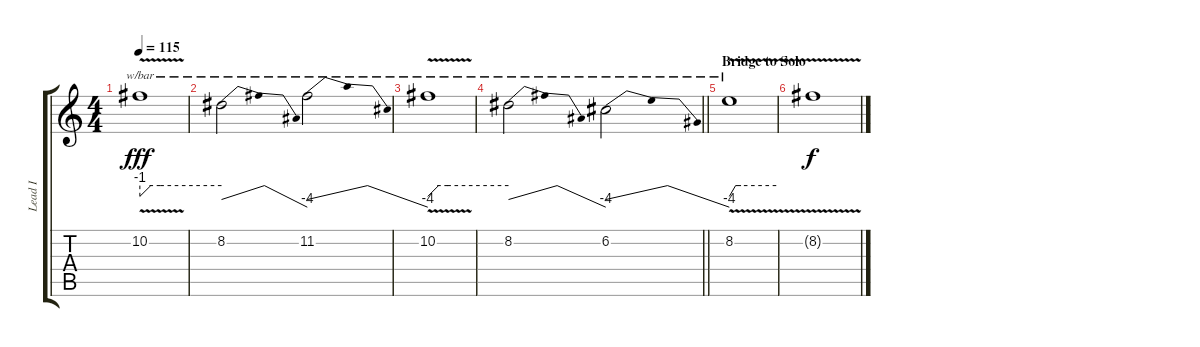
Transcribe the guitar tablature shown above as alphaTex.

\track ("Lead I" "Lead I") {instrument distortionguitar}
\staff {score tabs}
\tuning (Eb4 Bb3 Gb3 Db3 Ab2 Eb2) {hide}
\ts (4 4)
\tempo 115
\clef g2
\ks c
10.2{v}.1{tbe (custom default 0 -4 8 0 15 0 60 0) dy fff} |
8.2.2{tbe (dip default 0 -6 10 0 30 0 60 -16)} 11.2.2{tbe (dip default 0 -6 10 0 30 0 60 -16)} |
10.2{v}.1{tbe (custom default 0 -4 8 0 15 0 60 0)} |
\barLineRight lightlight
8.2.2{tbe (dip default 0 -6 10 0 30 0 60 -16)} 6.2.2{tbe (dip default 0 -6 10 0 30 0 60 -16)} |
\section ("" "Bridge to Solo")
8.2{v}.1{tbe (custom default 0 -4 8 0 15 0 60 0)} |
8.2{t}.1{dy f}
